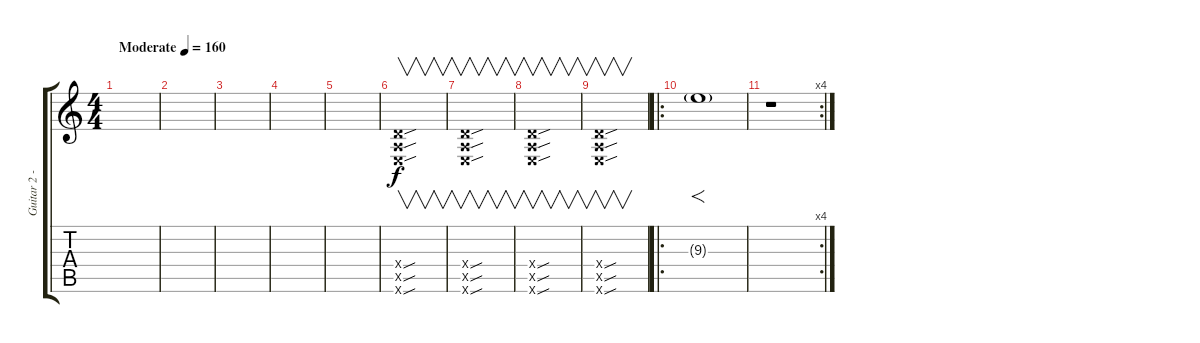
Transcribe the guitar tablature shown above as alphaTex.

\track ("Guitar 2 -  Briank Baker" "Guitar 2 -") {instrument distortionguitar}
\staff {score tabs}
\tuning (E4 B3 G3 D3 A2 E2) {hide}
\ts (4 4)
\tempo (160 "Moderate")
\clef g2
\ks c
|
|
|
|
|
(0.4{sou x} 0.5{sou x} 0.6{sou x}).1{v} |
(0.4{sou x} 0.5{sou x} 0.6{sou x}).1{v} |
(0.4{sou x} 0.5{sou x} 0.6{sou x}).1{v} |
(0.4{sou x} 0.5{sou x} 0.6{sou x}).1{v} |
\ro
9.3{g}.1{f dy f} |
\rc 4
r.1
